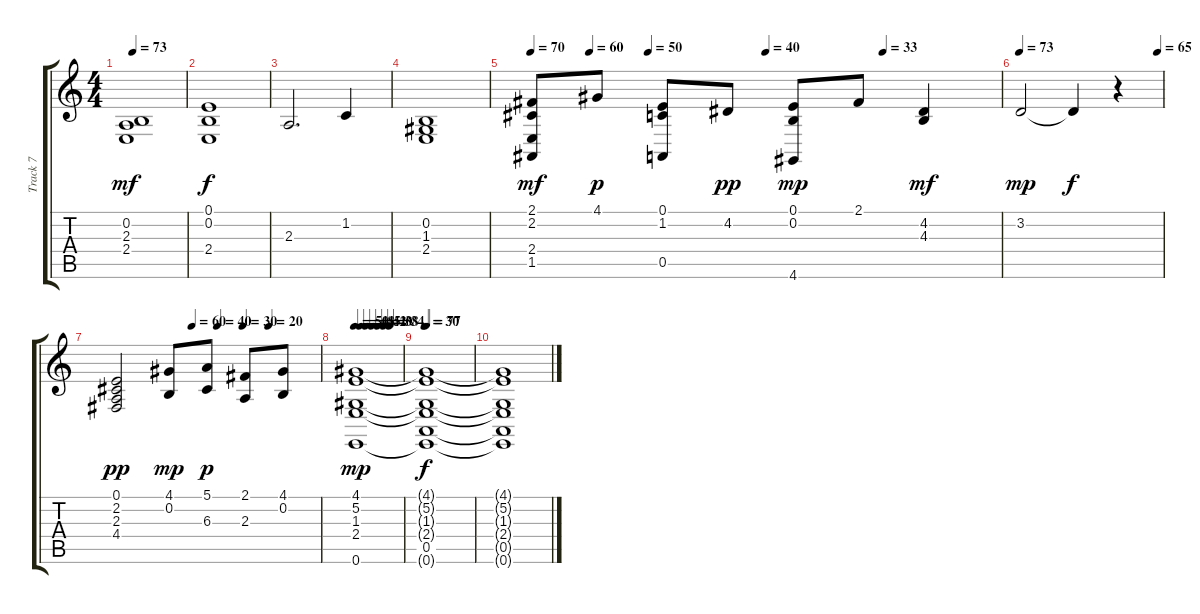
\track ("Track 7" "Track 7") {instrument pad2warm}
\staff {score tabs}
\tuning (E4 B3 G3 D3 A2 E2) {hide}
\ts (4 4)
\tempo 73
\clef g2
\ks c
(0.2 2.3 2.4).1{dy mf} |
(0.1 0.2 2.4).1{dy f} |
2.3.2{d} 1.2.4 |
(0.2 1.3 2.4).1 |
\tempo 70
\tempo (60 0.125)
\tempo (50 0.25)
\tempo (40 0.5)
\tempo (33 0.75)
(2.1 2.2 2.4 1.5).8{dy mf} 4.1.8{dy p} (0.1 1.2 0.5).8 4.2.8{dy pp} (0.1 0.2 4.6).8{dy mp} 2.1.8 (4.2 4.3).4{dy mf} |
\tempo 73
\tempo (65 0.96875)
3.2.2{dy mp} 3.2{t}.4{dy f} r.4 |
\tempo (60 0.375)
\tempo (40 0.5)
\tempo (30 0.625)
\tempo (20 0.75)
(0.1 2.2 2.3 4.4).2{dy pp} (4.1 0.2).8{dy mp} (5.1 6.3).8{dy p} (2.1 2.3).8 (4.1 0.2).8 |
\tempo 50
\tempo (48 0.125)
\tempo (45 0.25)
\tempo (42 0.375)
\tempo (40 0.5)
\tempo (38 0.625)
\tempo (34 0.75)
(4.1 5.2 1.3 2.4 0.6).1{dy mp balance 1 instrument synthstrings2} |
\tempo 30
\tempo (77 0.03125)
(4.1{t} 5.2{t} 1.3{t} 2.4{t} 0.5 0.6{t}).1{dy f} |
(4.1{t} 5.2{t} 1.3{t} 2.4{t} 0.5{t} 0.6{t}).1
